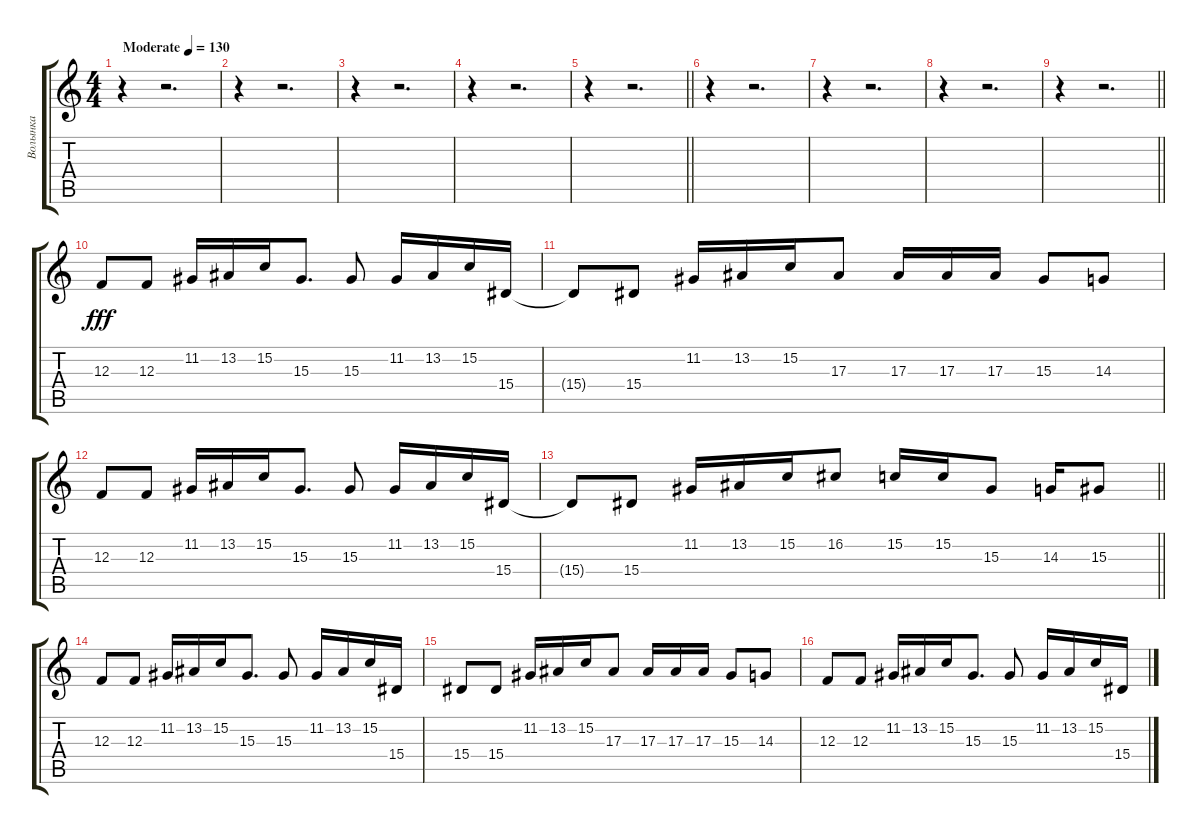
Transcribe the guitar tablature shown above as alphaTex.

\track ("Волынка" "Волынка") {instrument flute}
\staff {score tabs}
\tuning (D4 A3 F3 C3 G2 D2) {hide}
\ts (4 4)
\tempo (130 "Moderate")
\clef g2
\ks c
r.4{dy fff instrument flute} r.2{d} |
r.4 r.2{d} |
r.4 r.2{d} |
r.4 r.2{d} |
\barLineRight lightlight
r.4 r.2{d} |
r.4 r.2{d} |
r.4 r.2{d} |
r.4 r.2{d} |
\barLineRight lightlight
r.4 r.2{d} |
12.3.8 12.3.8 11.2.16 13.2.16 15.2.16 15.3.8{d} 15.3.8 11.2.16 13.2.16 15.2.16 15.4.16 |
15.4{t}.8 15.4.8 11.2.16 13.2.16 15.2.16 17.3.8 17.3.16 17.3.16 17.3.16 15.3.8 14.3.8 |
12.3.8 12.3.8 11.2.16 13.2.16 15.2.16 15.3.8{d} 15.3.8 11.2.16 13.2.16 15.2.16 15.4.16 |
\barLineRight lightlight
15.4{t}.8 15.4.8 11.2.16 13.2.16 15.2.16 16.2.8 15.2.16 15.2.16 15.3.8 14.3.16 15.3.8 |
12.3.8 12.3.8 11.2.16 13.2.16 15.2.16 15.3.8{d} 15.3.8 11.2.16 13.2.16 15.2.16 15.4.16 |
15.4.8 15.4.8 11.2.16 13.2.16 15.2.16 17.3.8 17.3.16 17.3.16 17.3.16 15.3.8 14.3.8 |
12.3.8 12.3.8 11.2.16 13.2.16 15.2.16 15.3.8{d} 15.3.8 11.2.16 13.2.16 15.2.16 15.4.16
